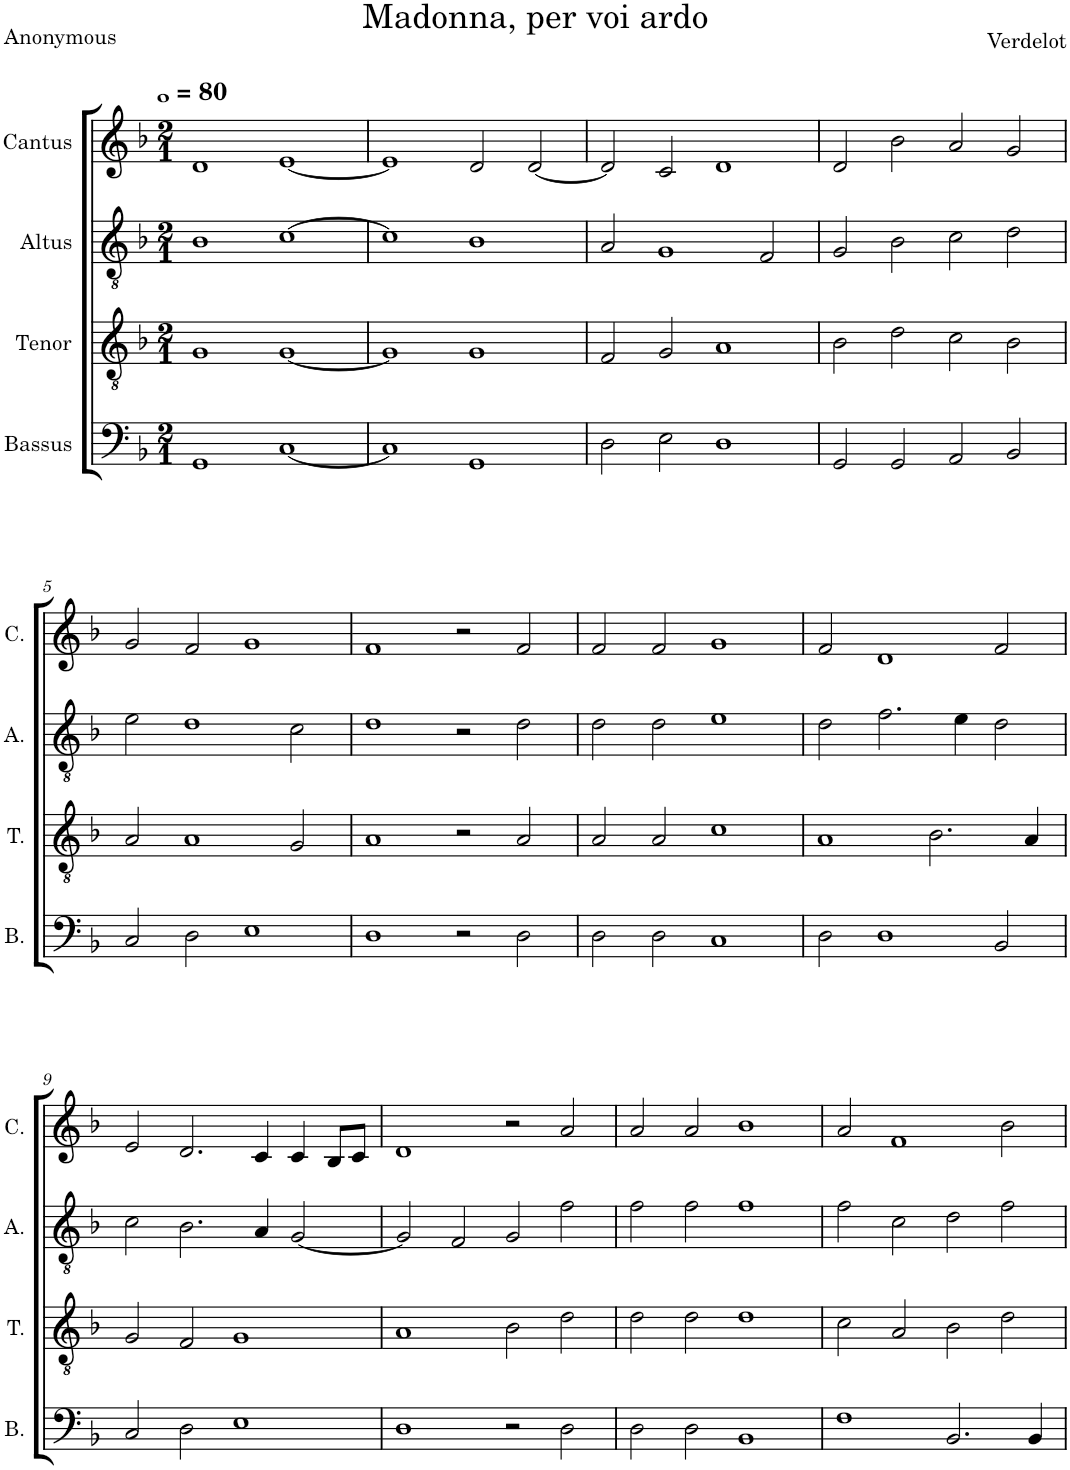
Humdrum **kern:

**kern	**kern	**kern	**kern
*part4	*part3	*part2	*part1
*staff4	*staff3	*staff2	*staff1
*I"Bassus	*I"Tenor	*I"Altus	*I"Cantus
*I'B.	*I'T.	*I'A.	*I'C.
*clefF4	*clefGv2	*clefGv2	*clefG2
*k[b-]	*k[b-]	*k[b-]	*k[b-]
*M2/1	*M2/1	*M2/1	*M2/1
*MM320	*MM320	*MM320	*MM320
=1	=1	=1	=1
1GG	1G	1B-	1d
[1C	[1G	[1c	[1e
=2	=2	=2	=2
1C]	1G]	1c]	1e]
1GG	1G	1B-	2d/
.	.	.	[2d/
=3	=3	=3	=3
2D\	2F/	2A/	2d/]
2E\	2G/	1G	2c/
1D	1A	.	1d
.	.	2F/	.
=4	=4	=4	=4
2GG/	2B-\	2G/	2d/
2GG/	2d\	2B-\	2b-\
2AA/	2c\	2c\	2a/
2BB-/	2B-\	2d\	2g/
!!LO:LB:g=z
=5	=5	=5	=5
2C/	2A/	2e\	2g/
2D\	1A	1d	2f/
1E	.	.	1g
.	2G/	2c\	.
=6	=6	=6	=6
1D	1A	1d	1f
2r	2r	2r	2r
2D\	2A/	2d\	2f/
=7	=7	=7	=7
2D\	2A/	2d\	2f/
2D\	2A/	2d\	2f/
1C	1c	1e	1g
=8	=8	=8	=8
2D\	1A	2d\	2f/
1D	.	2.f\	1d
.	2.B-\	.	.
.	.	4e\	.
2BB-/	.	2d\	2f/
.	4A/	.	.
!!LO:LB:g=z
=9	=9	=9	=9
2C/	2G/	2c\	2e/
2D\	2F/	2.B-\	2.d/
1E	1G	.	.
.	.	4A/	4c/
.	.	[2G/	4c/
.	.	.	8B-/L
.	.	.	8c/J
=10	=10	=10	=10
1D	1A	2G/]	1d
.	.	2F/	.
2r	2B-\	2G/	2r
2D\	2d\	2f\	2a/
=11	=11	=11	=11
2D\	2d\	2f\	2a/
2D\	2d\	2f\	2a/
1BB-	1d	1f	1b-
=12	=12	=12	=12
1F	2c\	2f\	2a/
.	2A/	2c\	1f
2.BB-/	2B-\	2d\	.
.	2d\	2f\	2b-\
4BB-/	.	.	.
=	=	=	=
*-	*-	*-	*-
